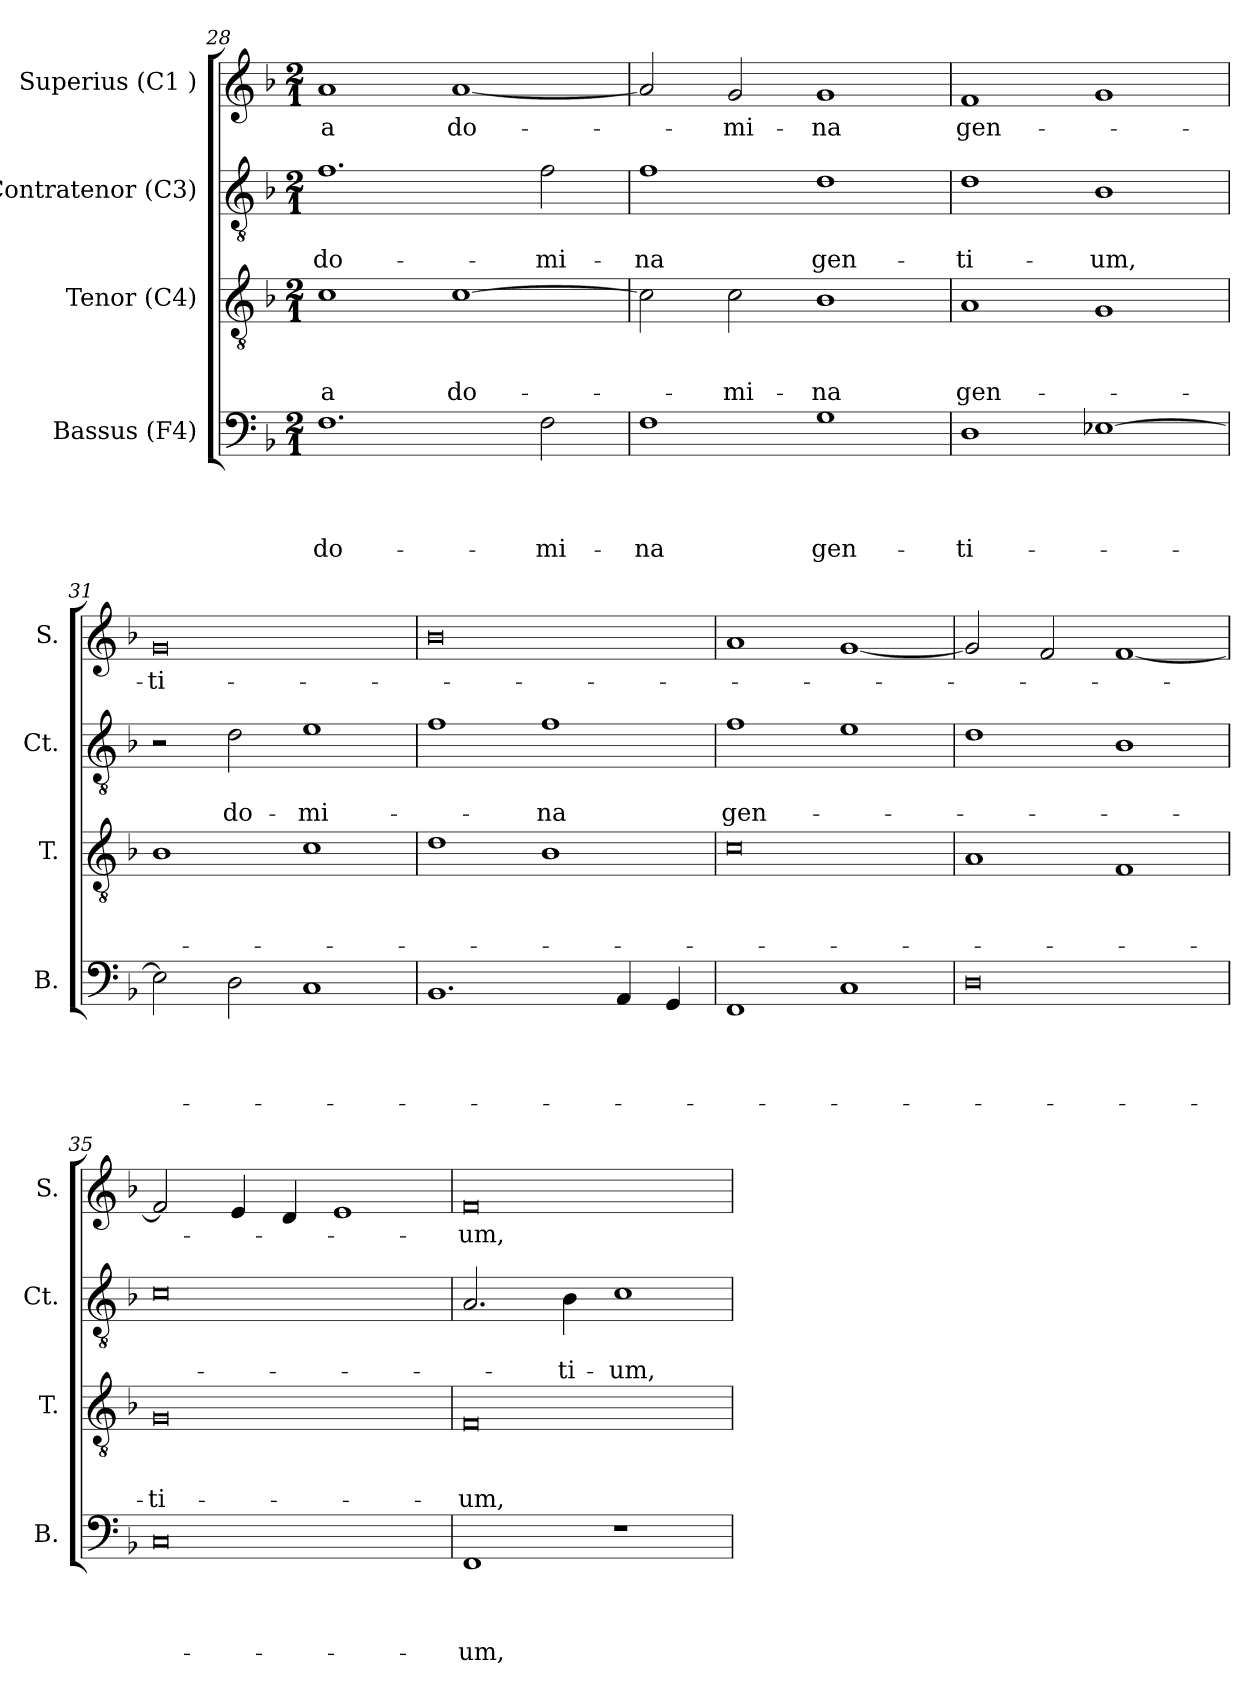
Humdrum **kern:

**kern	**text	**text	**text	**text	**kern	**text	**text	**text	**kern	**text	**text	**kern	**text
*part4	*part4	*part4	*part4	*part4	*part3	*part3	*part3	*part3	*part2	*part2	*part2	*part1	*part1
*staff4	*staff4	*staff4	*staff4	*staff4	*staff3	*staff3	*staff3	*staff3	*staff2	*staff2	*staff2	*staff1	*staff1
*I"Bassus (F4)	*	*	*	*	*I"Tenor (C4)	*	*	*	*I"Contratenor (C3)	*	*	*I"Superius (C1 )	*
*I'B.	*	*	*	*	*I'T.	*	*	*	*I'Ct.	*	*	*I'S.	*
*clefF4	*	*	*	*	*clefGv2	*	*	*	*clefGv2	*	*	*clefG2	*
*k[b-]	*	*	*	*	*k[b-]	*	*	*	*k[b-]	*	*	*k[b-]	*
*F:	*	*	*	*	*F:	*	*	*	*F:	*	*	*F:	*
*M2/1	*	*	*	*	*M2/1	*	*	*	*M2/1	*	*	*M2/1	*
=28	=28	=28	=28	=28	=28	=28	=28	=28	=28	=28	=28	=28	=28
!	!	!	!	!LO:LY:b	!	!	!	!LO:LY:b:rj	!	!	!LO:LY:b	!	!LO:LY:b:rj
1.F	.	.	.	do-	1c	.	.	-a	1.f	.	do-	1a	-a
!	!	!	!	!	!	!	!	!LO:LY:b	!	!	!	!	!LO:LY:b
.	.	.	.	.	[>1c	.	.	do-	.	.	.	[<1a	do-
!	!	!	!	!LO:LY:b	!	!	!	!	!	!	!LO:LY:b	!	!
2F\	.	.	.	-mi-	.	.	.	.	2f\	.	-mi-	.	.
=29	=29	=29	=29	=29	=29	=29	=29	=29	=29	=29	=29	=29	=29
!	!	!	!	!LO:LY:b	!	!	!	!	!	!	!LO:LY:b	!	!
1F	.	.	.	-na	2c\]	.	.	.	1f	.	-na	2a/]	.
!	!	!	!	!	!	!	!	!LO:LY:b	!	!	!	!	!LO:LY:b
.	.	.	.	.	2c\	.	.	-mi-	.	.	.	2g/	-mi-
!	!	!	!	!LO:LY:b	!	!	!	!LO:LY:b	!	!	!LO:LY:b	!	!LO:LY:b
1G	.	.	.	gen-	1B-	.	.	-na	1d	.	gen-	1g	-na
=30	=30	=30	=30	=30	=30	=30	=30	=30	=30	=30	=30	=30	=30
!	!	!	!	!LO:LY:b	!	!	!	!LO:LY:b	!	!	!LO:LY:b	!	!LO:LY:b
1D	.	.	.	-ti-	1A	.	.	gen-	1d	.	-ti-	1f	gen-
!	!	!	!	!	!	!	!	!	!	!	!LO:LY:b	!	!
[>1E-X	.	.	.	.	1G	.	.	.	1B-	.	-um,	1g	.
=31	=31	=31	=31	=31	=31	=31	=31	=31	=31	=31	=31	=31	=31
!	!	!	!	!	!	!	!	!	!	!	!	!	!LO:LY:b:rj
2E-\]	.	.	.	.	1B-	.	.	.	2r	.	.	0g	-ti-
!	!	!	!	!	!	!	!	!	!	!	!LO:LY:b	!	!
2D\	.	.	.	.	.	.	.	.	2d\	.	do-	.	.
!	!	!	!	!	!	!	!	!	!	!	!LO:LY:b	!	!
1C	.	.	.	.	1c	.	.	.	1e	.	-mi-	.	.
=32	=32	=32	=32	=32	=32	=32	=32	=32	=32	=32	=32	=32	=32
1.BB-	.	.	.	.	1d	.	.	.	1f	.	.	0b-	.
!	!	!	!	!	!	!	!	!	!	!	!LO:LY:b	!	!
.	.	.	.	.	1B-	.	.	.	1f	.	-na	.	.
4AA/	.	.	.	.	.	.	.	.	.	.	.	.	.
4GG/	.	.	.	.	.	.	.	.	.	.	.	.	.
!!LO:LB:g=z
=33	=33	=33	=33	=33	=33	=33	=33	=33	=33	=33	=33	=33	=33
!	!	!	!	!	!	!	!	!	!	!	!LO:LY:b	!	!
1FF	.	.	.	.	0c	.	.	.	1f	.	gen-	1a	.
1C	.	.	.	.	.	.	.	.	1e	.	.	[<1g	.
=34	=34	=34	=34	=34	=34	=34	=34	=34	=34	=34	=34	=34	=34
0D	.	.	.	.	1A	.	.	.	1d	.	.	2g/]	.
.	.	.	.	.	.	.	.	.	.	.	.	2f/	.
.	.	.	.	.	1F	.	.	.	1B-	.	.	[<1f	.
=35	=35	=35	=35	=35	=35	=35	=35	=35	=35	=35	=35	=35	=35
!	!	!	!	!	!	!	!	!LO:LY:b:rj	!	!	!	!	!
0C	.	.	.	.	0G	.	.	-ti-	0c	.	.	2f/]	.
.	.	.	.	.	.	.	.	.	.	.	.	4e/	.
.	.	.	.	.	.	.	.	.	.	.	.	4d/	.
.	.	.	.	.	.	.	.	.	.	.	.	1e	.
=36	=36	=36	=36	=36	=36	=36	=36	=36	=36	=36	=36	=36	=36
!	!	!	!	!LO:LY:b	!	!	!	!LO:LY:b	!	!	!	!	!LO:LY:b
1FF	.	.	.	-um,	0F	.	.	-um,	2.A/	.	.	0f	-um,
!	!	!	!	!	!	!	!	!	!	!	!LO:LY:b	!	!
.	.	.	.	.	.	.	.	.	4B-\	.	-ti-	.	.
!	!	!	!	!	!	!	!	!	!	!	!LO:LY:b	!	!
1r	.	.	.	.	.	.	.	.	1c	.	-um,	.	.
=	=	=	=	=	=	=	=	=	=	=	=	=	=
*-	*-	*-	*-	*-	*-	*-	*-	*-	*-	*-	*-	*-	*-
